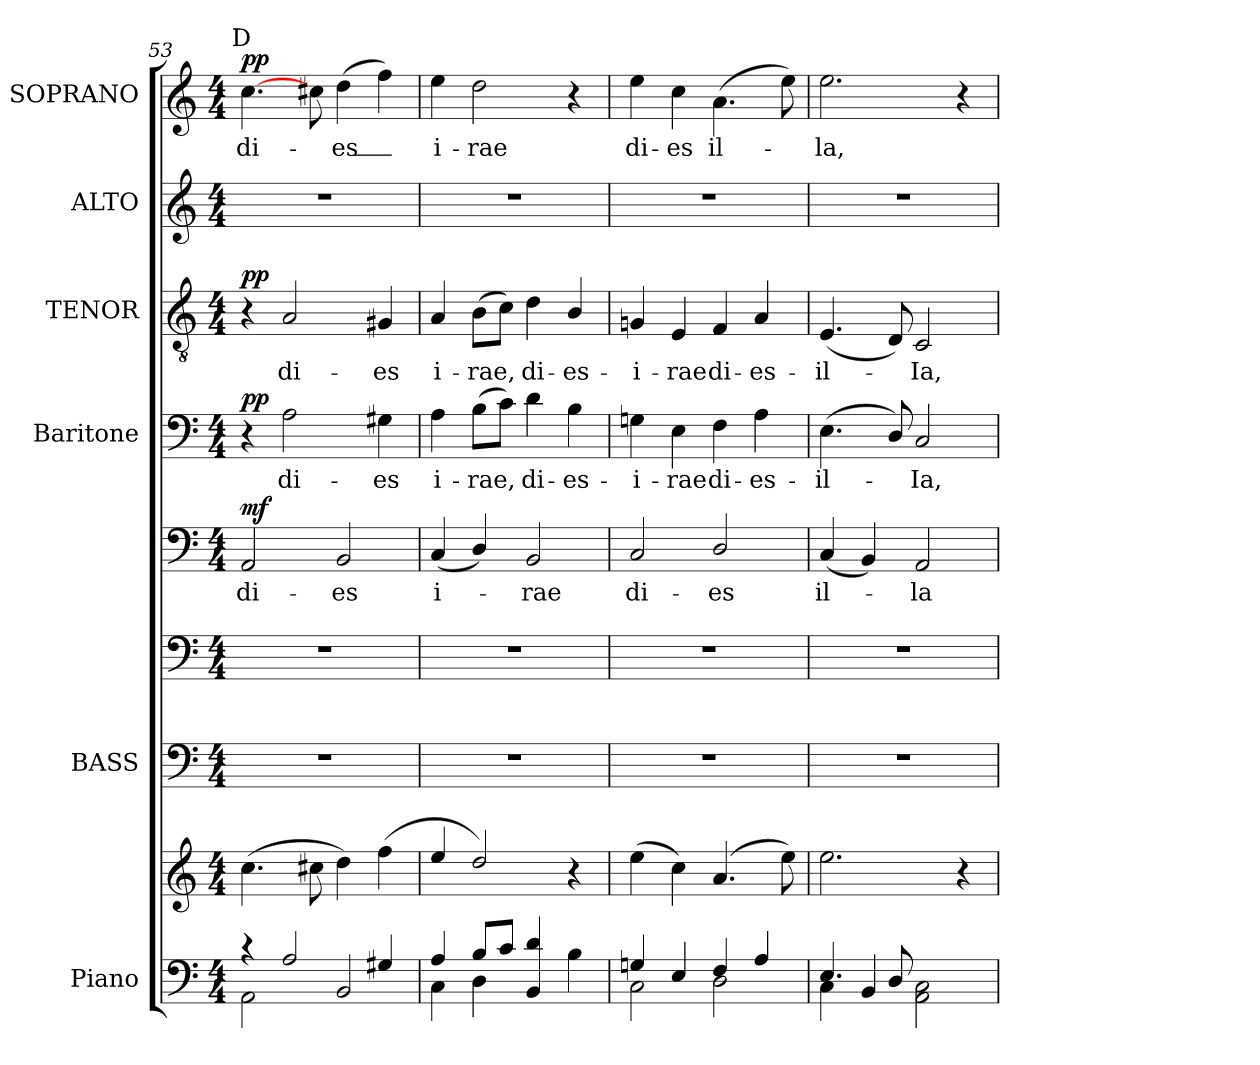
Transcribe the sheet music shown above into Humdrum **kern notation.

**kern	**kern	**dynam	**kern	**kern	**kern	**text	**dynam	**kern	**text	**dynam	**kern	**text	**dynam	**kern	**kern	**text	**dynam
*part6	*part6	*part6	*part5	*part5	*part5	*part5	*part5	*part4	*part4	*part4	*part3	*part3	*part3	*part2	*part1	*part1	*part1
*staff9	*staff8	*staff8/9	*staff7	*staff6	*staff5	*staff5	*staff5/6/7	*staff4	*staff4	*staff4	*staff3	*staff3	*staff3	*staff2	*staff1	*staff1	*staff1
*I"Piano	*	*	*I"BASS	*	*	*	*	*I"Baritone	*	*	*I"TENOR	*	*	*I"ALTO	*I"SOPRANO	*	*
*I'Pno.	*	*	*I'B.	*	*	*	*	*I'Bar.	*	*	*I'T.	*	*	*I'A.	*I'S.	*	*
*clefF4	*clefG2	*	*clefF4	*clefF4	*clefF4	*	*	*clefF4	*	*	*clefGv2	*	*	*clefG2	*clefG2	*	*
*	*	*	*	*	*	*	*	*	*	*	*ITrd7c12	*	*	*	*	*	*
*k[]	*k[]	*	*k[]	*k[]	*k[]	*	*	*k[]	*	*	*k[]	*	*	*k[]	*k[]	*	*
*C:	*C:	*	*C:	*C:	*C:	*	*	*C:	*	*	*C:	*	*	*C:	*C:	*	*
*M4/4	*M4/4	*	*M4/4	*M4/4	*M4/4	*	*	*M4/4	*	*	*M4/4	*	*	*M4/4	*M4/4	*	*
=53	=53	=53	=53	=53	=53	=53	=53	=53	=53	=53	=53	=53	=53	=53	=53	=53	=53
*^	*	*	*	*	*	*	*	*	*	*	*	*	*	*	*	*	*
!	!	!	!	!	!	!	!LO:LY:b:color=#000000	!	!	!	!	!	!	!	!	!	!	!
!	!	!	!	!	!	!	!	!	!	!	!	!	!	!	!	!LO:TX:a:cj:t=D	!	!
!	!	!	!	!	!	!	!	!	!	!	!	!	!	!	!	!	!LO:LY:b:color=#000000	!
4r	2AAi\	(4.cci\	mf pp pp	1r	1r	2AAi/	di-	mf	4r	.	pp	4r	.	pp	1r	[4.cci\	di-	pp
!	!	!	!	!	!	!	!	!	!	!LO:LY:b:color=#000000	!	!	!	!	!	!	!	!
!	!	!	!	!	!	!	!	!	!	!	!	!	!LO:LY:b:color=#000000	!	!	!	!	!
2Ai/	.	.	.	.	.	.	.	.	2Ai\	di-	.	2AAi/	di-	.	.	.	.	.
.	.	8cc#Xi\	.	.	.	.	.	.	.	.	.	.	.	.	.	8cc#Xi\	.	.
!	!	!	!	!	!	!	!LO:LY:b:color=#000000	!	!	!	!	!	!	!	!	!	!	!
!	!	!	!	!	!	!	!	!	!	!	!	!	!	!	!	!	!LO:LY:b:color=#000000	!
.	2BBi/	4ddi\)	.	.	.	2BBi/	es	.	.	.	.	.	.	.	.	(4ddi\	es_	.
!	!	!	!	!	!	!	!	!	!	!LO:LY:b:color=#000000	!	!	!	!	!	!	!	!
!	!	!	!	!	!	!	!	!	!	!	!	!	!LO:LY:b:color=#000000	!	!	!	!	!
4G#Xi/	.	(4ffi\	.	.	.	.	.	.	4G#Xi\	es	.	4GG#Xi/	es	.	.	4ffi\)	.	.
=54	=54	=54	=54	=54	=54	=54	=54	=54	=54	=54	=54	=54	=54	=54	=54	=54	=54	=54
!	!	!	!	!	!	!	!LO:LY:b:color=#000000	!	!	!	!	!	!	!	!	!	!	!
!	!	!	!	!	!	!	!	!	!	!LO:LY:b:color=#000000	!	!	!	!	!	!	!	!
!	!	!	!	!	!	!	!	!	!	!	!	!	!LO:LY:b:color=#000000	!	!	!	!	!
!	!	!	!	!	!	!	!	!	!	!	!	!	!	!	!	!	!LO:LY:b:color=#000000	!
4Ai/	4Ci\	4eei/	.	1r	1r	(4Ci/	i-	.	4Ai\	i-	.	4AAi/	i-	.	1r	4eei\	i-	.
!	!	!	!	!	!	!	!	!	!	!LO:LY:b:color=#000000	!	!	!	!	!	!	!	!
!	!	!	!	!	!	!	!	!	!	!	!	!	!LO:LY:b:color=#000000	!	!	!	!	!
!	!	!	!	!	!	!	!	!	!	!	!	!	!	!	!	!	!LO:LY:b:color=#000000	!
8Bi/L	4Di\	2ddi/)	.	.	.	4Di/)	.	.	(8Bi\L	rae,	.	(8BBi\L	rae,	.	.	2ddi\	rae	.
8ci/J	.	.	.	.	.	.	.	.	8ci\J)	.	.	8Ci\J)	.	.	.	.	.	.
!	!	!	!	!	!	!	!LO:LY:b:color=#000000	!	!	!	!	!	!	!	!	!	!	!
!	!	!	!	!	!	!	!	!	!	!LO:LY:b:color=#000000	!	!	!	!	!	!	!	!
!	!	!	!	!	!	!	!	!	!	!	!	!	!LO:LY:b:color=#000000	!	!	!	!	!
4BBi/ 4di	2ryy	.	.	.	.	2BBi/	rae	.	4di\	di-	.	4Di\	di-	.	.	.	.	.
!	!	!	!	!	!	!	!	!	!	!LO:LY:b:color=#000000	!	!	!	!	!	!	!	!
!	!	!	!	!	!	!	!	!	!	!	!	!	!LO:LY:b:color=#000000	!	!	!	!	!
4Bi\	.	4r	.	.	.	.	.	.	4Bi\	-es-	.	4BBi/	-es-	.	.	4r	.	.
=55	=55	=55	=55	=55	=55	=55	=55	=55	=55	=55	=55	=55	=55	=55	=55	=55	=55	=55
!	!	!	!	!	!	!	!LO:LY:b:color=#000000	!	!	!	!	!	!	!	!	!	!	!
!	!	!	!	!	!	!	!	!	!	!LO:LY:b:color=#000000	!	!	!	!	!	!	!	!
!	!	!	!	!	!	!	!	!	!	!	!	!	!LO:LY:b:color=#000000	!	!	!	!	!
!	!	!	!	!	!	!	!	!	!	!	!	!	!	!	!	!	!LO:LY:b:color=#000000	!
4Gni/	2Ci\	(4eei\	.	1r	1r	2Ci/	di-	.	4Gni\	i-	.	4GGni/	i-	.	1r	4eei\	di-	.
!	!	!	!	!	!	!	!	!	!	!LO:LY:b:color=#000000	!	!	!	!	!	!	!	!
!	!	!	!	!	!	!	!	!	!	!	!	!	!LO:LY:b:color=#000000	!	!	!	!	!
!	!	!	!	!	!	!	!	!	!	!	!	!	!	!	!	!	!LO:LY:b:color=#000000	!
4Ei/	.	4cci\)	.	.	.	.	.	.	4Ei\	rae	.	4EEi/	rae	.	.	4cci\	es	.
!	!	!	!	!	!	!	!LO:LY:b:color=#000000	!	!	!	!	!	!	!	!	!	!	!
!	!	!	!	!	!	!	!	!	!	!LO:LY:b:color=#000000	!	!	!	!	!	!	!	!
!	!	!	!	!	!	!	!	!	!	!	!	!	!LO:LY:b:color=#000000	!	!	!	!	!
!	!	!	!	!	!	!	!	!	!	!	!	!	!	!	!	!	!LO:LY:b:color=#000000	!
4Fi/	2Di\	(4.ai/	.	.	.	2Di/	es	.	4Fi\	di-	.	4FFi/	di-	.	.	(4.ai\	il-	.
!	!	!	!	!	!	!	!	!	!	!LO:LY:b:color=#000000	!	!	!	!	!	!	!	!
!	!	!	!	!	!	!	!	!	!	!	!	!	!LO:LY:b:color=#000000	!	!	!	!	!
4Ai/	.	.	.	.	.	.	.	.	4Ai\	-es-	.	4AAi/	-es-	.	.	.	.	.
.	.	8eei\)	.	.	.	.	.	.	.	.	.	.	.	.	.	8eei\)	.	.
=56	=56	=56	=56	=56	=56	=56	=56	=56	=56	=56	=56	=56	=56	=56	=56	=56	=56	=56
!	!	!	!	!	!	!	!LO:LY:b:color=#000000	!	!	!	!	!	!	!	!	!	!	!
!	!	!	!	!	!	!	!	!	!	!LO:LY:b:color=#000000	!	!	!	!	!	!	!	!
!	!	!	!	!	!	!	!	!	!	!	!	!	!LO:LY:b:color=#000000	!	!	!	!	!
!	!	!	!	!	!	!	!	!	!	!	!	!	!	!	!	!	!LO:LY:b:color=#000000	!
4.Ei/	4Ci\	2.eei\	.	1r	1r	(4Ci/	il-	.	(4.Ei\	il-	.	(4.EEi/	il-	.	1r	2.eei\	la,	.
.	4BBi/	.	.	.	.	4BBi/)	.	.	.	.	.	.	.	.	.	.	.	.
8Di/	.	.	.	.	.	.	.	.	8Di/)	.	.	8DDi/)	.	.	.	.	.	.
!	!	!	!	!	!	!	!LO:LY:b:color=#000000	!	!	!	!	!	!	!	!	!	!	!
!	!	!	!	!	!	!	!	!	!	!LO:LY:b:color=#000000	!	!	!	!	!	!	!	!
!	!	!	!	!	!	!	!	!	!	!	!	!	!LO:LY:b:color=#000000	!	!	!	!	!
2AAi\ 2Ci	2ryy	.	.	.	.	2AAi/	la	.	2Ci/	Ia,	.	2CCi/	Ia,	.	.	.	.	.
.	.	4r	.	.	.	.	.	.	.	.	.	.	.	.	.	4r	.	.
*v	*v	*	*	*	*	*	*	*	*	*	*	*	*	*	*	*	*	*
=	=	=	=	=	=	=	=	=	=	=	=	=	=	=	=	=	=
*-	*-	*-	*-	*-	*-	*-	*-	*-	*-	*-	*-	*-	*-	*-	*-	*-	*-
